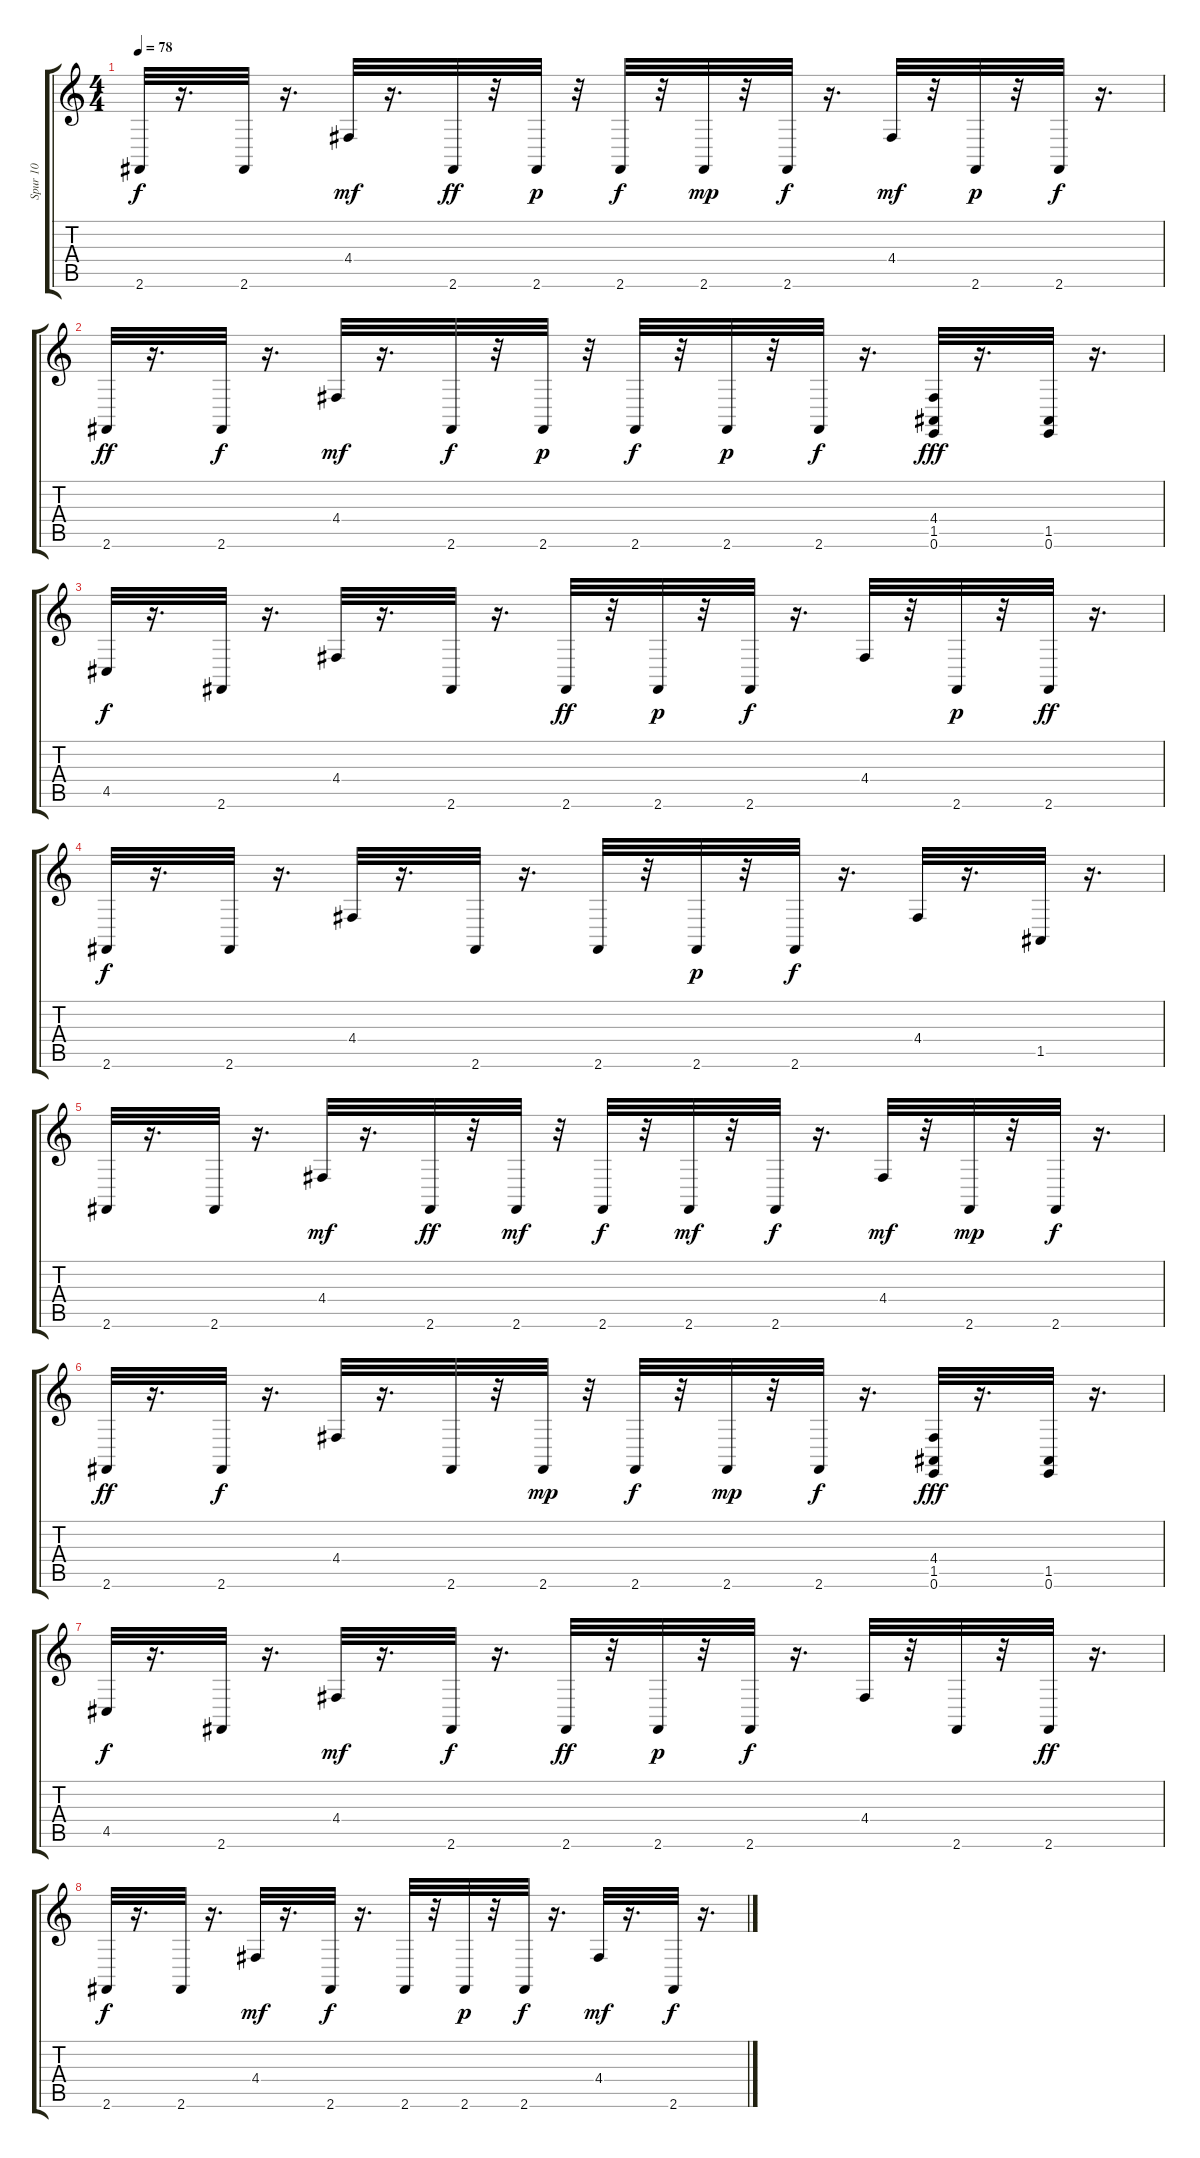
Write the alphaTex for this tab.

\track ("Spur 10" "Spur 10") {instrument acousticgrandpiano}
\staff {score tabs}
\tuning (E4 B3 G3 D3 A2 E2) {hide}
\ts (4 4)
\tempo 78
\clef g2
\ks c
2.6.32{dy f} r.16{d} 2.6.32 r.16{d} 4.4.32{dy mf} r.16{d} 2.6.32{dy ff} r.32 2.6.32{dy p} r.32 2.6.32{dy f} r.32 2.6.32{dy mp} r.32 2.6.32{dy f} r.16{d} 4.4.32{dy mf} r.32 2.6.32{dy p} r.32 2.6.32{dy f} r.16{d} |
2.6.32{dy ff} r.16{d} 2.6.32{dy f} r.16{d} 4.4.32{dy mf} r.16{d} 2.6.32{dy f} r.32 2.6.32{dy p} r.32 2.6.32{dy f} r.32 2.6.32{dy p} r.32 2.6.32{dy f} r.16{d} (4.4 1.5 0.6).32{dy fff} r.16{d} (1.5 0.6).32 r.16{d} |
4.5.32{dy f} r.16{d} 2.6.32 r.16{d} 4.4.32 r.16{d} 2.6.32 r.16{d} 2.6.32{dy ff} r.32 2.6.32{dy p} r.32 2.6.32{dy f} r.16{d} 4.4.32 r.32 2.6.32{dy p} r.32 2.6.32{dy ff} r.16{d} |
2.6.32{dy f} r.16{d} 2.6.32 r.16{d} 4.4.32 r.16{d} 2.6.32 r.16{d} 2.6.32 r.32 2.6.32{dy p} r.32 2.6.32{dy f} r.16{d} 4.4.32 r.16{d} 1.5.32 r.16{d} |
2.6.32 r.16{d} 2.6.32 r.16{d} 4.4.32{dy mf} r.16{d} 2.6.32{dy ff} r.32 2.6.32{dy mf} r.32 2.6.32{dy f} r.32 2.6.32{dy mf} r.32 2.6.32{dy f} r.16{d} 4.4.32{dy mf} r.32 2.6.32{dy mp} r.32 2.6.32{dy f} r.16{d} |
2.6.32{dy ff} r.16{d} 2.6.32{dy f} r.16{d} 4.4.32 r.16{d} 2.6.32 r.32 2.6.32{dy mp} r.32 2.6.32{dy f} r.32 2.6.32{dy mp} r.32 2.6.32{dy f} r.16{d} (4.4 1.5 0.6).32{dy fff} r.16{d} (1.5 0.6).32 r.16{d} |
4.5.32{dy f} r.16{d} 2.6.32 r.16{d} 4.4.32{dy mf} r.16{d} 2.6.32{dy f} r.16{d} 2.6.32{dy ff} r.32 2.6.32{dy p} r.32 2.6.32{dy f} r.16{d} 4.4.32 r.32 2.6.32 r.32 2.6.32{dy ff} r.16{d} |
2.6.32{dy f} r.16{d} 2.6.32 r.16{d} 4.4.32{dy mf} r.16{d} 2.6.32{dy f} r.16{d} 2.6.32 r.32 2.6.32{dy p} r.32 2.6.32{dy f} r.16{d} 4.4.32{dy mf} r.16{d} 2.6.32{dy f} r.16{d}
